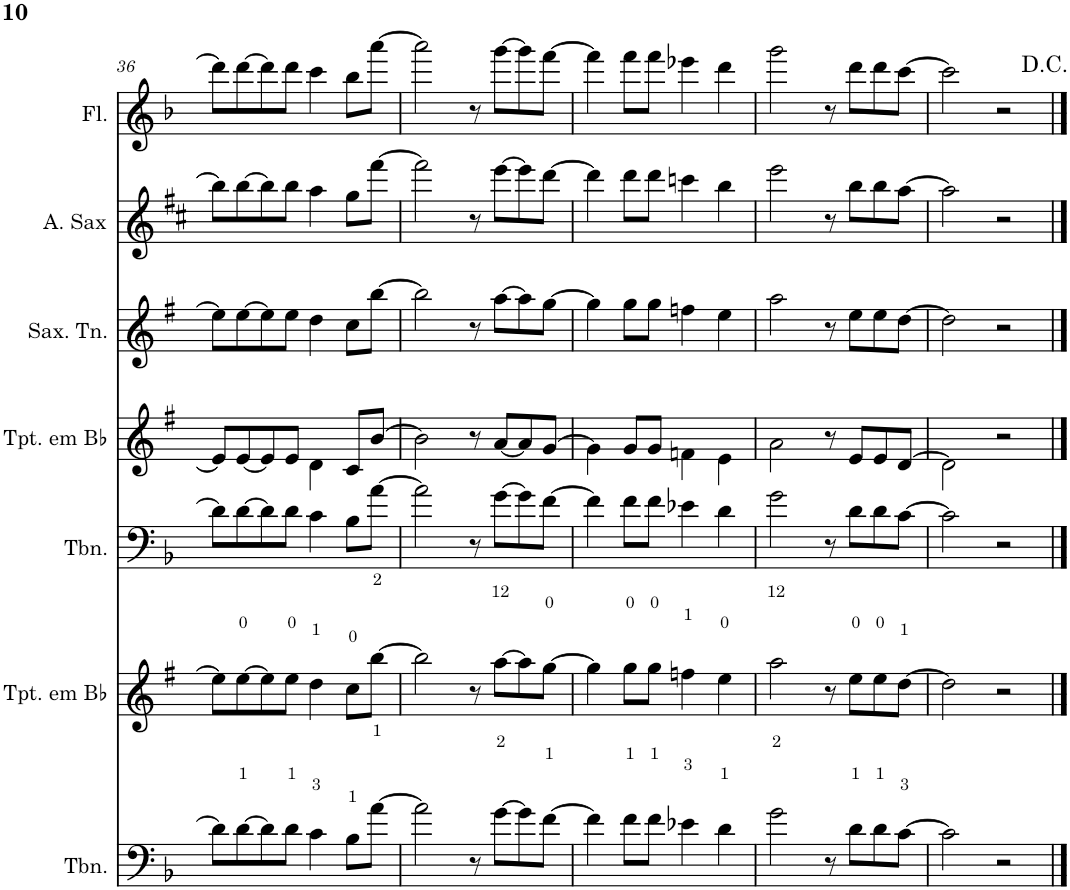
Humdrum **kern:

**kern	**kern	**kern	**kern	**kern	**kern	**kern
*part7	*part6	*part5	*part4	*part3	*part2	*part1
*staff7	*staff6	*staff5	*staff4	*staff3	*staff2	*staff1
*I"Trombone	*I"Trompete em Bb	*I"Trombone	*I"Trompete em Bb	*I"Saxofone Tenor	*I"Saxofone Alto	*I"Flauta Transversal
*I'Tbn.	*I'Tpt. em Bb	*I'Tbn.	*I'Tpt. em Bb	*I'Sax. Tn.	*	*I'Fl.
!!LO:PB:g=z
*clefF4	*clefG2	*clefF4	*clefG2	*clefG2	*clefG2	*clefG2
*	*Trd1c2	*	*Trd1c2	*Trd8c14	*Trd5c9	*
*k[b-]	*k[f#]	*k[b-]	*k[f#]	*k[f#]	*k[f#c#]	*k[b-]
*M4/4	*M4/4	*M4/4	*M4/4	*M4/4	*M4/4	*M4/4
=36	=36	=36	=36	=36	=36	=36
8d\L]	8ee\L]	8d\L]	8e/L]	8ee\L]	8bb\L]	8ddd\L]
[8d\	[8ee\	[8d\	[8e/	[8ee\	[8bb\	[8ddd\
8d\]	8ee\]	8d\]	8e/]	8ee\]	8bb\]	8ddd\]
8d\J	8ee\J	8d\J	8e/J	8ee\J	8bb\J	8ddd\J
4c\	4dd\	4c\	4d\	4dd\	4aa\	4ccc\
8B-\L	8cc\L	8B-\L	8c/L	8cc\L	8gg\L	8bb-\L
[8a\J	[8bb\J	[8a\J	[8b/J	[8bb\J	[8fff#\J	[8aaa\J
=37	=37	=37	=37	=37	=37	=37
2a\]	2bb\]	2a\]	2b\]	2bb\]	2fff#\]	2aaa\]
8r	8r	8r	8r	8r	8r	8r
[8g\L	[8aa\L	[8g\L	[8a/L	[8aa\L	[8eee\L	[8ggg\L
8g\]	8aa\]	8g\]	8a/]	8aa\]	8eee\]	8ggg\]
[8f\J	[8gg\J	[8f\J	[8g/J	[8gg\J	[8ddd\J	[8fff\J
=38	=38	=38	=38	=38	=38	=38
4f\]	4gg\]	4f\]	4g\]	4gg\]	4ddd\]	4fff\]
8f\L	8gg\L	8f\L	8g/L	8gg\L	8ddd\L	8fff\L
8f\J	8gg\J	8f\J	8g/J	8gg\J	8ddd\J	8fff\J
4e-X\	4ffn\	4e-X\	4fn\	4ffn\	4cccn\	4eee-X\
4d\	4ee\	4d\	4e\	4ee\	4bb\	4ddd\
=39	=39	=39	=39	=39	=39	=39
2g\	2aa\	2g\	2a\	2aa\	2eee\	2ggg\
8r	8r	8r	8r	8r	8r	8r
8d\L	8ee\L	8d\L	8e/L	8ee\L	8bb\L	8ddd\L
8d\	8ee\	8d\	8e/	8ee\	8bb\	8ddd\
[8c\J	[8dd\J	[8c\J	[8d/J	[8dd\J	[8aa\J	[8ccc\J
=40	=40	=40	=40	=40	=40	=40
2c\]	2dd\]	2c\]	2d\]	2dd\]	2aa\]	2ccc\]
2r	2r	2r	2r	2r	2r	2r
==	==	==	==	==	==	==
*-	*-	*-	*-	*-	*-	*-
